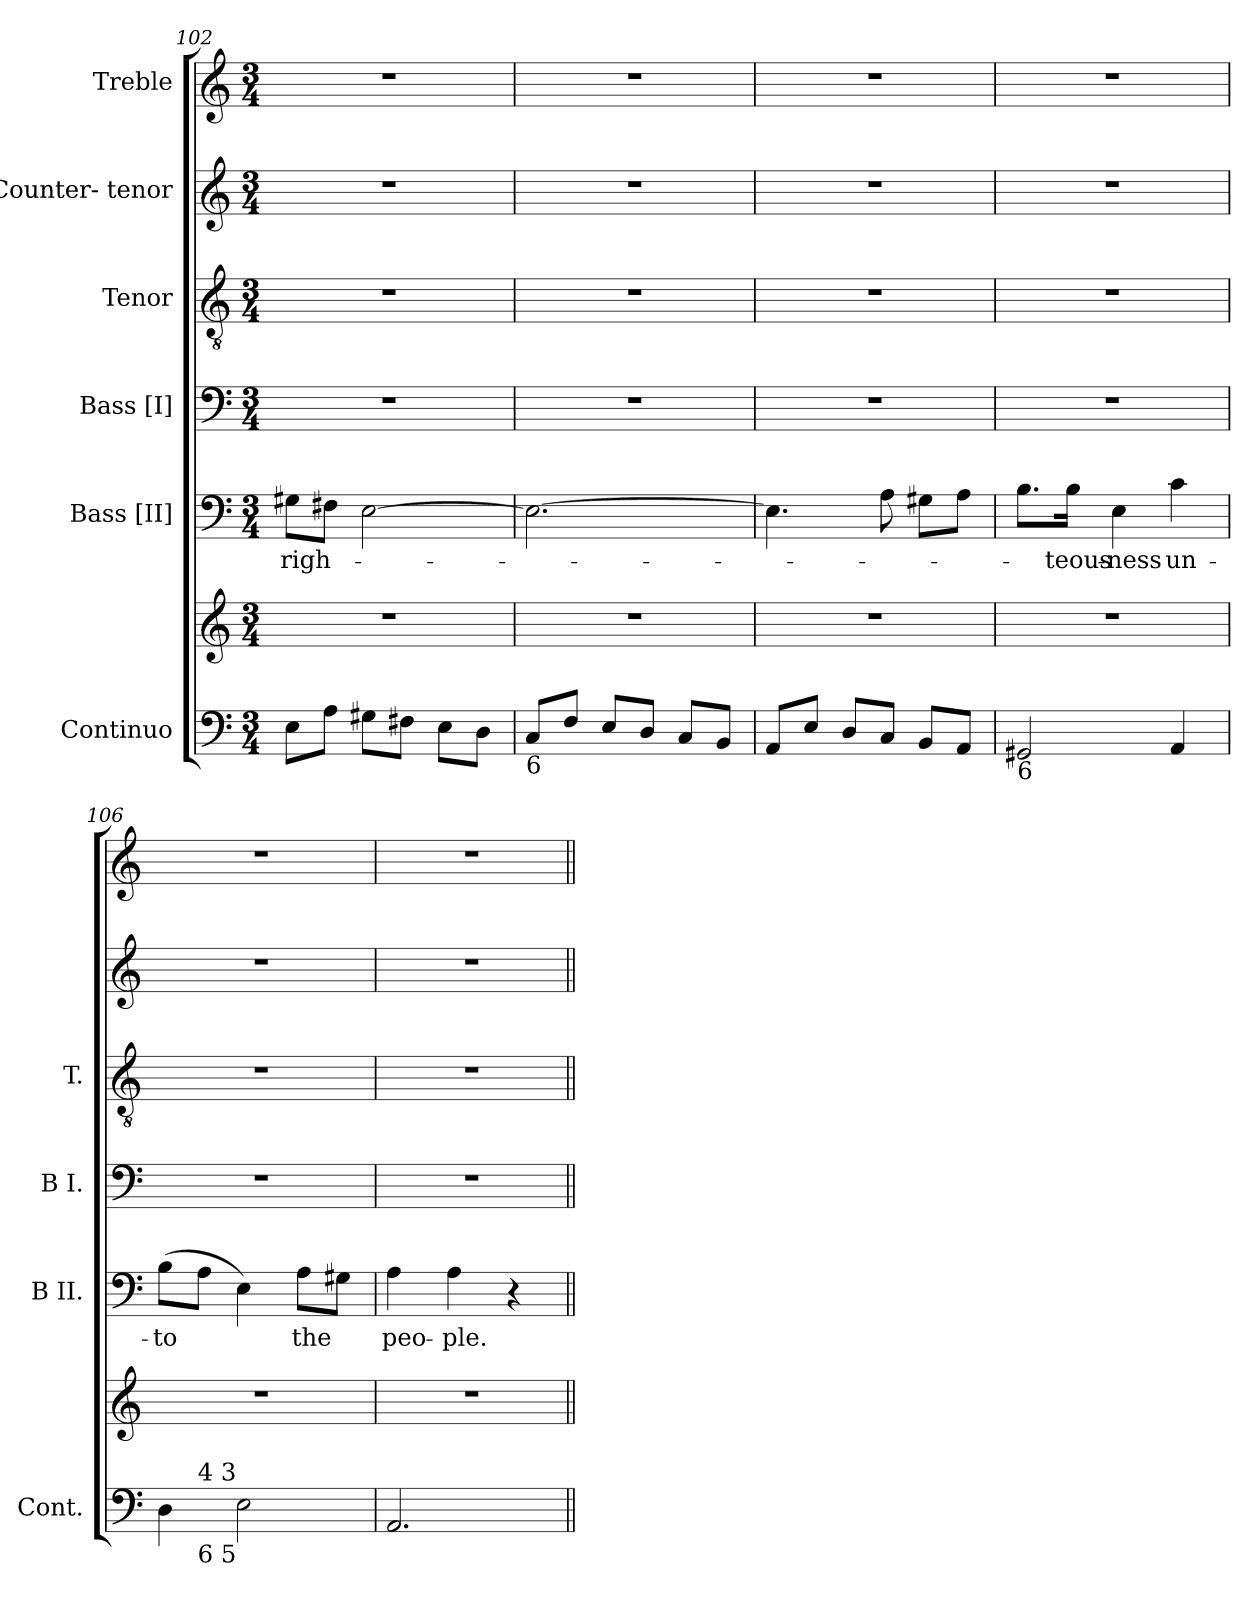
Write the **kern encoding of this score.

**kern	**kern	**kern	**text	**kern	**kern	**kern	**kern
*part6	*part6	*part5	*part5	*part4	*part3	*part2	*part1
*staff7	*staff6	*staff5	*staff5	*staff4	*staff3	*staff2	*staff1
*I"Continuo	*	*I"Bass [II]	*	*I"Bass [I]	*I"Tenor	*I"Counter- tenor	*I"Treble
*I'Cont.	*	*I'B II.	*	*I'B I.	*I'T.	*	*
*clefF4	*clefG2	*clefF4	*	*clefF4	*clefGv2	*clefG2	*clefG2
*	*	*	*	*	*ITrd7c12	*	*
*k[]	*k[]	*k[]	*	*k[]	*k[]	*k[]	*k[]
*C:	*C:	*C:	*	*C:	*C:	*C:	*C:
*M3/4	*M3/4	*M3/4	*	*M3/4	*M3/4	*M3/4	*M3/4
=102	=102	=102	=102	=102	=102	=102	=102
!	!LO:N:vis=1	!	!	!	!	!	!
!	!	!	!LO:LY:b:color=#000000	!LO:N:vis=1	!LO:N:vis=1	!LO:N:vis=1	!LO:N:vis=1
8Ei\L	2.r	8G#Xi\L	righ-	2.r	2.r	2.r	2.r
8Ai\J	.	8F#Xi\J	.	.	.	.	.
8G#Xi\L	.	[2Ei\	.	.	.	.	.
8F#Xi\J	.	.	.	.	.	.	.
8Ei\L	.	.	.	.	.	.	.
8Di\J	.	.	.	.	.	.	.
=103	=103	=103	=103	=103	=103	=103	=103
!LO:TX:b:t=6	!	!	!	!	!	!	!
!	!LO:N:vis=1	!	!	!LO:N:vis=1	!LO:N:vis=1	!LO:N:vis=1	!LO:N:vis=1
8Ci/L	2.r	2.Ei\_	.	2.r	2.r	2.r	2.r
8Fi/J	.	.	.	.	.	.	.
8Ei/L	.	.	.	.	.	.	.
8Di/J	.	.	.	.	.	.	.
8Ci/L	.	.	.	.	.	.	.
8BBi/J	.	.	.	.	.	.	.
=104	=104	=104	=104	=104	=104	=104	=104
!	!LO:N:vis=1	!	!	!LO:N:vis=1	!LO:N:vis=1	!LO:N:vis=1	!LO:N:vis=1
8AAi/L	2.r	4.Ei\]	.	2.r	2.r	2.r	2.r
8Ei/J	.	.	.	.	.	.	.
8Di/L	.	.	.	.	.	.	.
8Ci/J	.	8Ai\	.	.	.	.	.
8BBi/L	.	8G#Xi\L	.	.	.	.	.
8AAi/J	.	8Ai\J	.	.	.	.	.
!!LO:LB:g=z
=105	=105	=105	=105	=105	=105	=105	=105
!LO:TX:b:t=6	!	!	!	!	!	!	!
!	!LO:N:vis=1	!	!	!LO:N:vis=1	!LO:N:vis=1	!LO:N:vis=1	!LO:N:vis=1
2GG#Xi/	2.r	8.Bi\L	.	2.r	2.r	2.r	2.r
!	!	!	!LO:LY:b:color=#000000	!	!	!	!
.	.	16Bi\Jk	-teous-	.	.	.	.
!	!	!	!LO:LY:b:color=#000000	!	!	!	!
.	.	4Ei\	-ness	.	.	.	.
!	!	!	!LO:LY:b:color=#000000	!	!	!	!
4AAi/	.	4ci\	un-	.	.	.	.
=106	=106	=106	=106	=106	=106	=106	=106
!	!LO:N:vis=1	!	!	!	!	!	!
!LO:TX:b:t=6	!	!	!	!	!	!	!
!LO:TX:t=5	!	!	!	!	!	!	!
!	!	!	!LO:LY:b:color=#000000	!LO:N:vis=1	!LO:N:vis=1	!LO:N:vis=1	!LO:N:vis=1
*^	*	*	*	*	*	*	*
4Di\	8ryy	2.r	(8Bi\L	-to	2.r	2.r	2.r	2.r
!	!LO:TX:b:t=6     5	!	!	!	!	!	!	!
!	!LO:TX:t=4     3	!	!	!	!	!	!	!
.	2ryy	.	8Ai\J	.	.	.	.	.
2Ei\	.	.	4Ei\)	.	.	.	.	.
!	!	!	!	!LO:LY:b:color=#000000	!	!	!	!
.	.	.	8Ai\L	the	.	.	.	.
.	8ryy	.	8G#Xi\J	.	.	.	.	.
=107	=107	=107	=107	=107	=107	=107	=107	=107
!	!	!LO:N:vis=1	!	!	!	!	!	!
*v	*v	*	*	*	*	*	*	*
*^	*	*	*	*	*	*	*
!	!	!	!	!LO:LY:b:color=#000000	!LO:N:vis=1	!LO:N:vis=1	!LO:N:vis=1	!LO:N:vis=1
*v	*v	*	*	*	*	*	*	*
2.AAi/	2.r	4Ai\	peo-	2.r	2.r	2.r	2.r
!	!	!	!LO:LY:b:color=#000000	!	!	!	!
.	.	4Ai\	-ple.	.	.	.	.
.	.	4r	.	.	.	.	.
=||	=||	=||	=||	=||	=||	=||	=||
*-	*-	*-	*-	*-	*-	*-	*-
